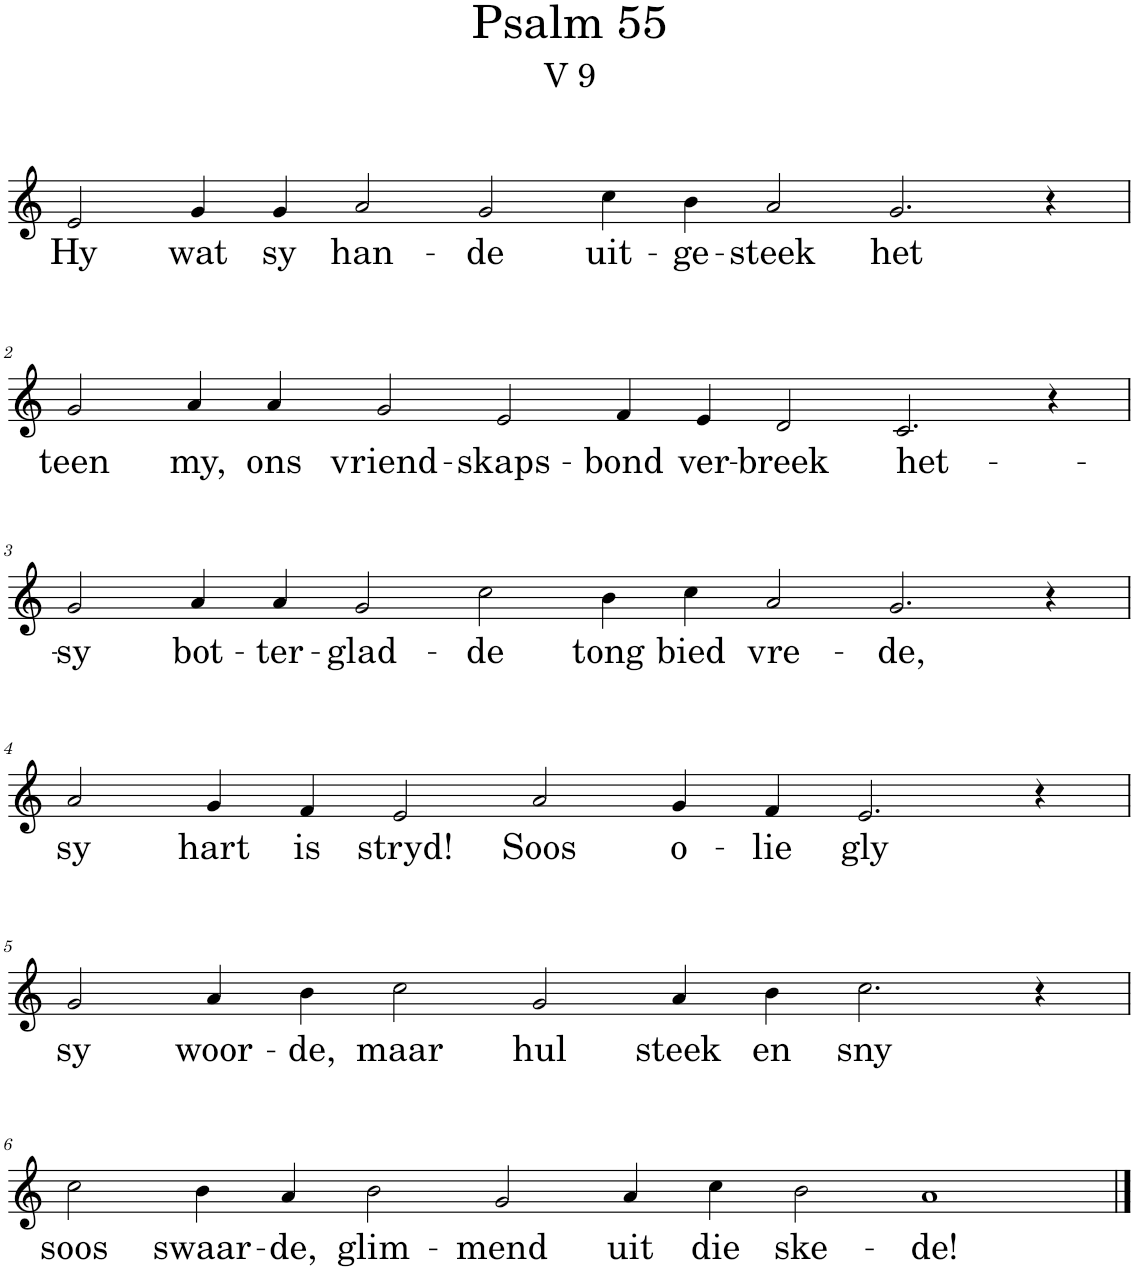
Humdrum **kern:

**kern	**text
*part1	*part1
*staff1	*staff1
*I"Pipe Organ	*
*I'Org.	*
*clefG2	*
*k[]	*
*M16/4	*
=1	=1
!	!LO:LY:b
2e/	Hy
!	!LO:LY:b
4g/	wat
!	!LO:LY:b
4g/	sy
!	!LO:LY:b
2a/	han-
!	!LO:LY:b
2g/	-de
!	!LO:LY:b
4cc\	uit-
!	!LO:LY:b
4b\	-ge-
!	!LO:LY:b
2a/	-steek
!	!LO:LY:b
2.g/	het
4r	.
!!LO:LB:g=z
=2	=2
!	!LO:LY:b
2g/	teen
!	!LO:LY:b
4a/	my,
!	!LO:LY:b
4a/	ons
!	!LO:LY:b
2g/	vriend-
!	!LO:LY:b
2e/	-skaps-
!	!LO:LY:b
4f/	-bond
!	!LO:LY:b
4e/	ver-
!	!LO:LY:b
2d/	-breek
!	!LO:LY:b
2.c/	het-
4r	.
!!LO:LB:g=z
=3	=3
!	!LO:LY:b
2g/	-sy
!	!LO:LY:b
4a/	bot-
!	!LO:LY:b
4a/	-ter-
!	!LO:LY:b
2g/	-glad-
!	!LO:LY:b
2cc\	-de
!	!LO:LY:b
4b\	tong
!	!LO:LY:b
4cc\	bied
!	!LO:LY:b
2a/	vre-
!	!LO:LY:b
2.g/	-de,
4r	.
!!LO:LB:g=z
=4	=4
*M14/4	*
!	!LO:LY:b
2a/	sy
!	!LO:LY:b
4g/	hart
!	!LO:LY:b
4f/	is
!	!LO:LY:b
2e/	stryd!
!	!LO:LY:b
2a/	Soos
!	!LO:LY:b
4g/	o-
!	!LO:LY:b
4f/	-lie
!	!LO:LY:b
2.e/	gly
4r	.
!!LO:LB:g=z
=5	=5
!	!LO:LY:b
2g/	sy
!	!LO:LY:b
4a/	woor-
!	!LO:LY:b
4b\	-de,
!	!LO:LY:b
2cc\	maar
!	!LO:LY:b
2g/	hul
!	!LO:LY:b
4a/	steek
!	!LO:LY:b
4b\	en
!	!LO:LY:b
2.cc\	sny
4r	.
!!LO:LB:g=z
=6	=6
*M16/4	*
!	!LO:LY:b
2cc\	soos
!	!LO:LY:b
4b\	swaar-
!	!LO:LY:b
4a/	-de,
!	!LO:LY:b
2b\	glim-
!	!LO:LY:b
2g/	-mend
!	!LO:LY:b
4a/	uit
!	!LO:LY:b
4cc\	die
!	!LO:LY:b
2b\	ske-
!	!LO:LY:b
1a	-de!
==	==
*-	*-
